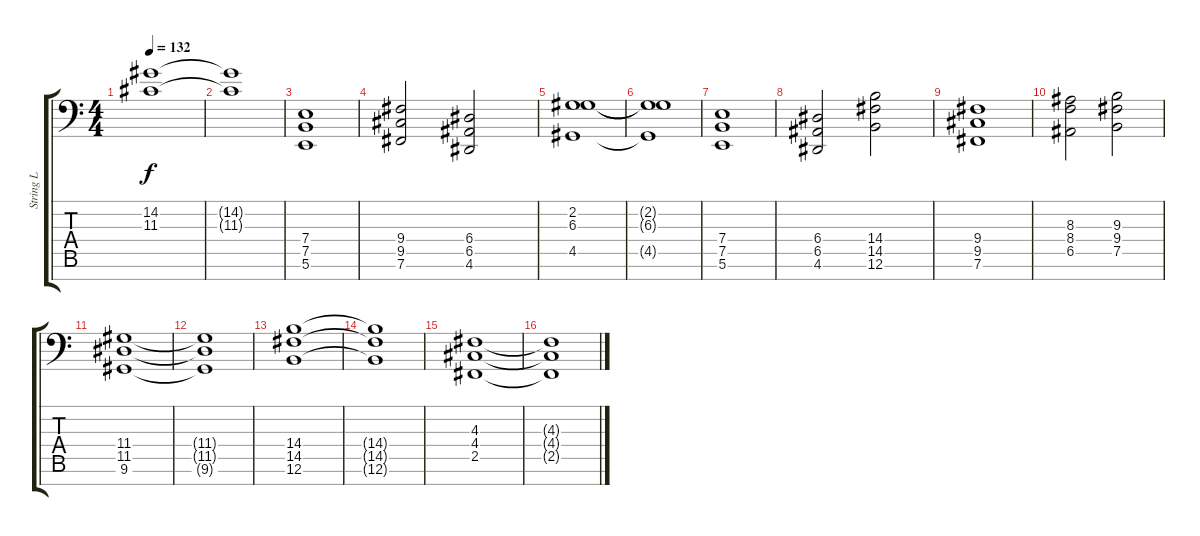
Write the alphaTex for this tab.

\track ("String L" "String L") {instrument synthstrings2}
\staff {score tabs}
\tuning (B3 Gb3 D3 A2 E2 B1 Gb1) {hide}
\ts (4 4)
\tempo 132
\clef f4
\ks c
(14.2{t} 11.3{t}).1{dy f} |
(14.2{t} 11.3{t}).1 |
(7.4 7.5 5.6).1 |
(9.4 9.5 7.6).2 (6.4 6.5 4.6).2 |
(2.2 6.3 4.5).1 |
(2.2{t} 6.3{t} 4.5{t}).1 |
(7.4 7.5 5.6).1 |
(6.4 6.5 4.6).2 (14.4 14.5 12.6).2 |
(9.4 9.5 7.6).1 |
(8.3 8.4 6.5).2 (9.3 9.4 7.5).2 |
(11.4 11.5 9.6).1 |
(11.4{t} 11.5{t} 9.6{t}).1 |
(14.4 14.5 12.6).1 |
(14.4{t} 14.5{t} 12.6{t}).1 |
(4.3 4.4 2.5).1 |
(4.3{t} 4.4{t} 2.5{t}).1
